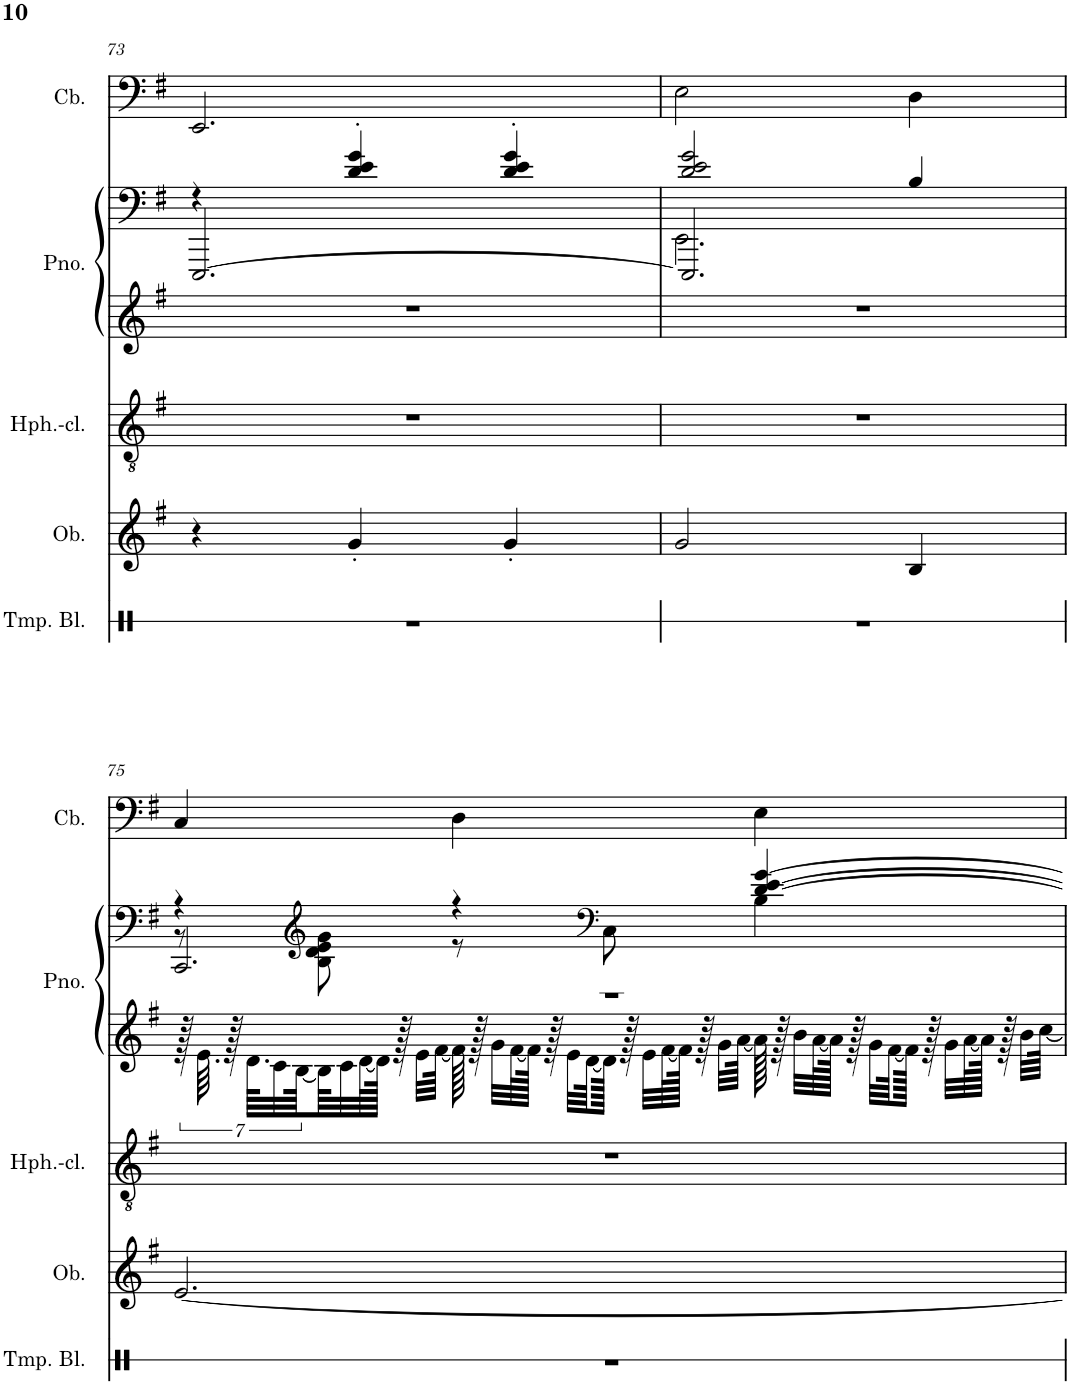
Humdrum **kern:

**kern	**kern	**kern	**kern	**kern	**kern
*part5	*part4	*part3	*part2	*part2	*part1
*staff6	*staff5	*staff4	*staff3	*staff2	*staff1
*I"Temple Blocks, count	*I"Oboe, melody	*I"Heckelphone-clarinet, brass section	*I"Piano, comp piano	*	*I"Contrabass, bass
*I'Tmp. Bl.	*I'Ob.	*I'Hph.-cl.	*I'Pno.	*	*I'Cb.
!!LO:PB:g=z
*clefX	*clefG2	*clefGv2	*clefG2	*clefG2	*clefF4
*	*	*	*	*	*Trd7c12
*k[]	*k[f#]	*k[f#]	*k[f#]	*k[f#]	*k[f#]
*M3/4	*M3/4	*M3/4	*M3/4	*M3/4	*M3/4
=73	=73	=73	=73	=73	=73
*	*	*	*	*^	*
2.r	4r	2.r	2.r	4r	[2.EEE/	2.EE/
.	4g'/	.	.	4d/' 4e/' 4g/'	.	.
.	4g'/	.	.	4d/' 4e/' 4g/'	.	.
=74	=74	=74	=74	=74	=74	=74
*	*	*	*	*	*^	*
2.r	2g/	2.r	2.r	2d/ 2e/ 2g/	2.EE\	2.EEE/]	2E\
.	4B/	.	.	4B/	.	.	4D\
!!LO:LB:g=z
=75	=75	=75	=75	=75	=75	=75	=75
*	*	*	*^	*	*	*	*
2.r	[2.e/	2.r	2.r	112r	4r	8r	2.CC/	4C/
.	.	.	.	56.e\	.	.	.	.
.	.	.	.	112r	.	.	.	.
.	.	.	.	56.d\KLLL	.	.	.	.
.	.	.	.	28c\	.	.	.	.
.	.	.	.	[56B\L	.	.	.	.
*	*	*	*	*	*clefG2	*	*	*
.	.	.	.	64B\J]	.	8B\ 8d\ 8e\ 8g\	.	.
.	.	.	.	32c\	.	.	.	.
.	.	.	.	[64d\L	.	.	.	.
.	.	.	.	128d\JJJJk]	.	.	.	.
.	.	.	.	128r	.	.	.	.
.	.	.	.	32e\LLL	.	.	.	.
.	.	.	.	[64f#\JJJk	.	.	.	.
.	.	.	.	128f#\]	4r	8r	.	4D\
.	.	.	.	128r	.	.	.	.
.	.	.	.	32g\LLL	.	.	.	.
.	.	.	.	[64f#\L	.	.	.	.
.	.	.	.	128f#\JJJJk]	.	.	.	.
.	.	.	.	128r	.	.	.	.
.	.	.	.	32e\LLL	.	.	.	.
.	.	.	.	[64d\L	.	.	.	.
*	*	*	*	*	*clefF4	*	*	*
.	.	.	.	128d\JJJJk]	.	8C\	.	.
.	.	.	.	128r	.	.	.	.
.	.	.	.	32e\LLL	.	.	.	.
.	.	.	.	[64f#\L	.	.	.	.
.	.	.	.	128f#\JJJJk]	.	.	.	.
.	.	.	.	128r	.	.	.	.
.	.	.	.	32g\LLL	.	.	.	.
.	.	.	.	[64a\JJJk	.	.	.	.
.	.	.	.	128a\]	[4d/ [4e/ [4g/	4B\	.	4E\
.	.	.	.	128r	.	.	.	.
.	.	.	.	32b\LLL	.	.	.	.
.	.	.	.	[64a\L	.	.	.	.
.	.	.	.	128a\JJJJk]	.	.	.	.
.	.	.	.	128r	.	.	.	.
.	.	.	.	32g\LLL	.	.	.	.
.	.	.	.	[64f#\L	.	.	.	.
.	.	.	.	128f#\JJJJk]	.	.	.	.
.	.	.	.	128r	.	.	.	.
.	.	.	.	32g\LLL	.	.	.	.
.	.	.	.	[64a\L	.	.	.	.
.	.	.	.	128a\JJJJk]	.	.	.	.
.	.	.	.	128r	.	.	.	.
.	.	.	.	32b\LLL	.	.	.	.
.	.	.	.	[64cc\JJJk	.	.	.	.
*	*	*	*v	*v	*	*	*	*
*	*	*	*	*v	*v	*v	*
=	=	=	=	=	=
*-	*-	*-	*-	*-	*-
